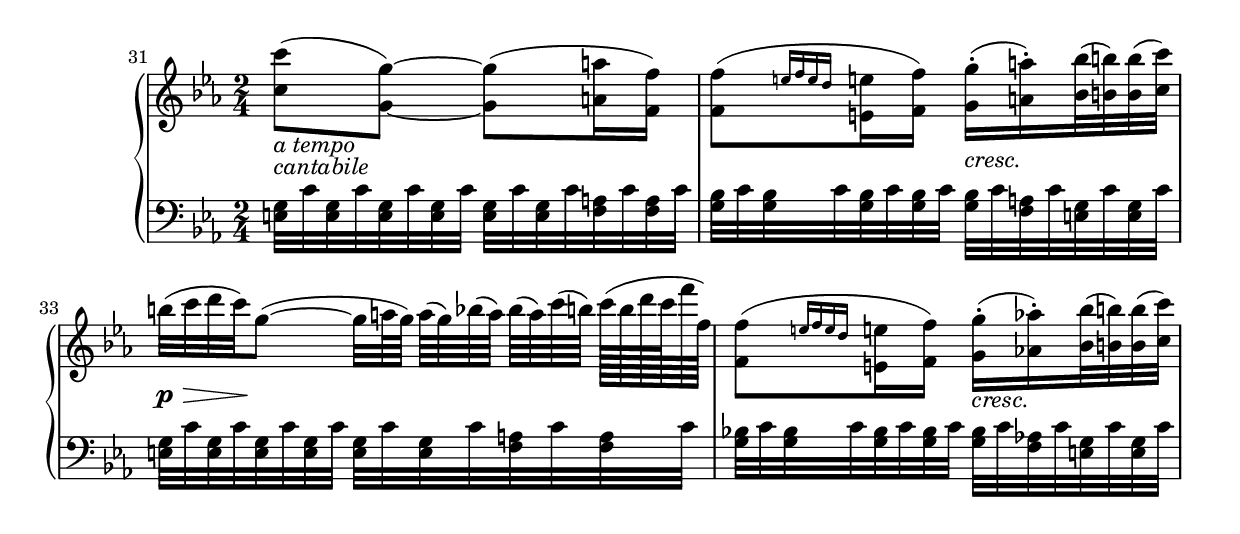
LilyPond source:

%% http://lsr.di.unimi.it/LSR/Item?id=822
%% see also http://lilypond.org/doc/v2.18/Documentation/notation/rhythms

% Beethoven, Op. 81a
% Piano sonata 26 - Das Lebewohl
% Movt II - Abwesenheit
% Measures 31 - 34

\include "english.ly"

\layout {
  \context {
    \Score
    \override SpacingSpanner.base-shortest-duration =
      #(ly:make-moment 1/40)
      %\override SpacingSpanner.strict-grace-spacing = ##t
  }
}

\new PianoStaff <<

   % RH Staff
   \new Staff {
      \clef treble
      \key c \minor
      \time 2/4
      \set Score.currentBarNumber = #31

      <c''' c''>8 ( -\markup {
        \override #'(baseline-skip . 2) \italic \column {
          \line { a tempo }
          cantabile
        }
      }
      <g'' g'>8 )
      ~
      <g'' g'>8 (
      <a'' a'>16
      <f'' f'>16 )

      |

      \afterGrace
         <f'' f'>8 [ (
         {
            e''16 [
            f''16
            e''16
            d''16 ]
         }
      <e''! e'>16
      <f'' f'>16 ] )
      \once \override TextScript.padding = #3.8
      <g'' g'>16 ( \staccato -\markup { \italic cresc. }
      <a'' a'>16 ) \staccato
      <bf'' bf'>32  (
      <b'' b'>32 )
      <b'' b'>32 (
      <c''' c''>32 )

      |

      \once \override DynamicLineSpanner.padding = #2
      b''32 ( \p \>
      c'''32
      d'''32
      c'''32 ) \!
      g''8 (
      ~
      g''32 [
      a''64
      g''64 ) ]

      a''64 ( [
      g''64 )
      bf''64 (
      a''64 ) ]

      bf''64 ( [
      a''64 )
      c'''64 (
      b''64 ) ]

      c'''128 ( [
      b''128
      d'''128
      c'''128
      f'''64
      f''64 ) ]

      |

      \afterGrace
         <f'' f'>8 [ (
         {
            e''16 [
            f''16
            e''16
            d''16 ]
         }
      <e''! e'>16
      <f'' f'>16 ] )
      <g'' g'>16 ( \staccato -\markup { \italic cresc. }
      <af''! af'!>16 ) \staccato
      <bf'' bf'>32  (
      <b'' b'>32 )
      <b'' b'>32 (
      <c''' c''>32 )
   }

   % LH Staff
   \new Staff {
      \clef bass
      \key c \minor
      \time 2/4

      <g e>32
      c'32
      <g e>32
      c'32

      <g e>32
      c'32
      <g e>32
      c'32

      <g e>32
      c'32
      <g e>32
      c'32

      <a f>32
      c'32
      <a f>32
      c'32

      |

      <bf g>32
      c'32
      <bf g>32
      c'32

      <bf g>32
      c'32
      <bf g>32
      c'32

      <bf g>32
      c'32
      <a f>32
      c'32

      <g e>32
      c'32
      <g e>32
      c'32

      |

      <g e>32
      c'32
      <g e>32
      c'32

      <g e>32
      c'32
      <g e>32
      c'32

      <g e>32
      c'32
      <g e>32
      c'32

      <a f>32
      c'32
      <a f>32
      c'32

      |

      <bf! g>32
      c'32
      <bf g>32
      c'32

      <bf g>32
      c'32
      <bf g>32
      c'32

      <bf g>32
      c'32
      <af! f>32
      c'32

      <g e>32
      c'32
      <g e>32
      c'32
   }

>>

